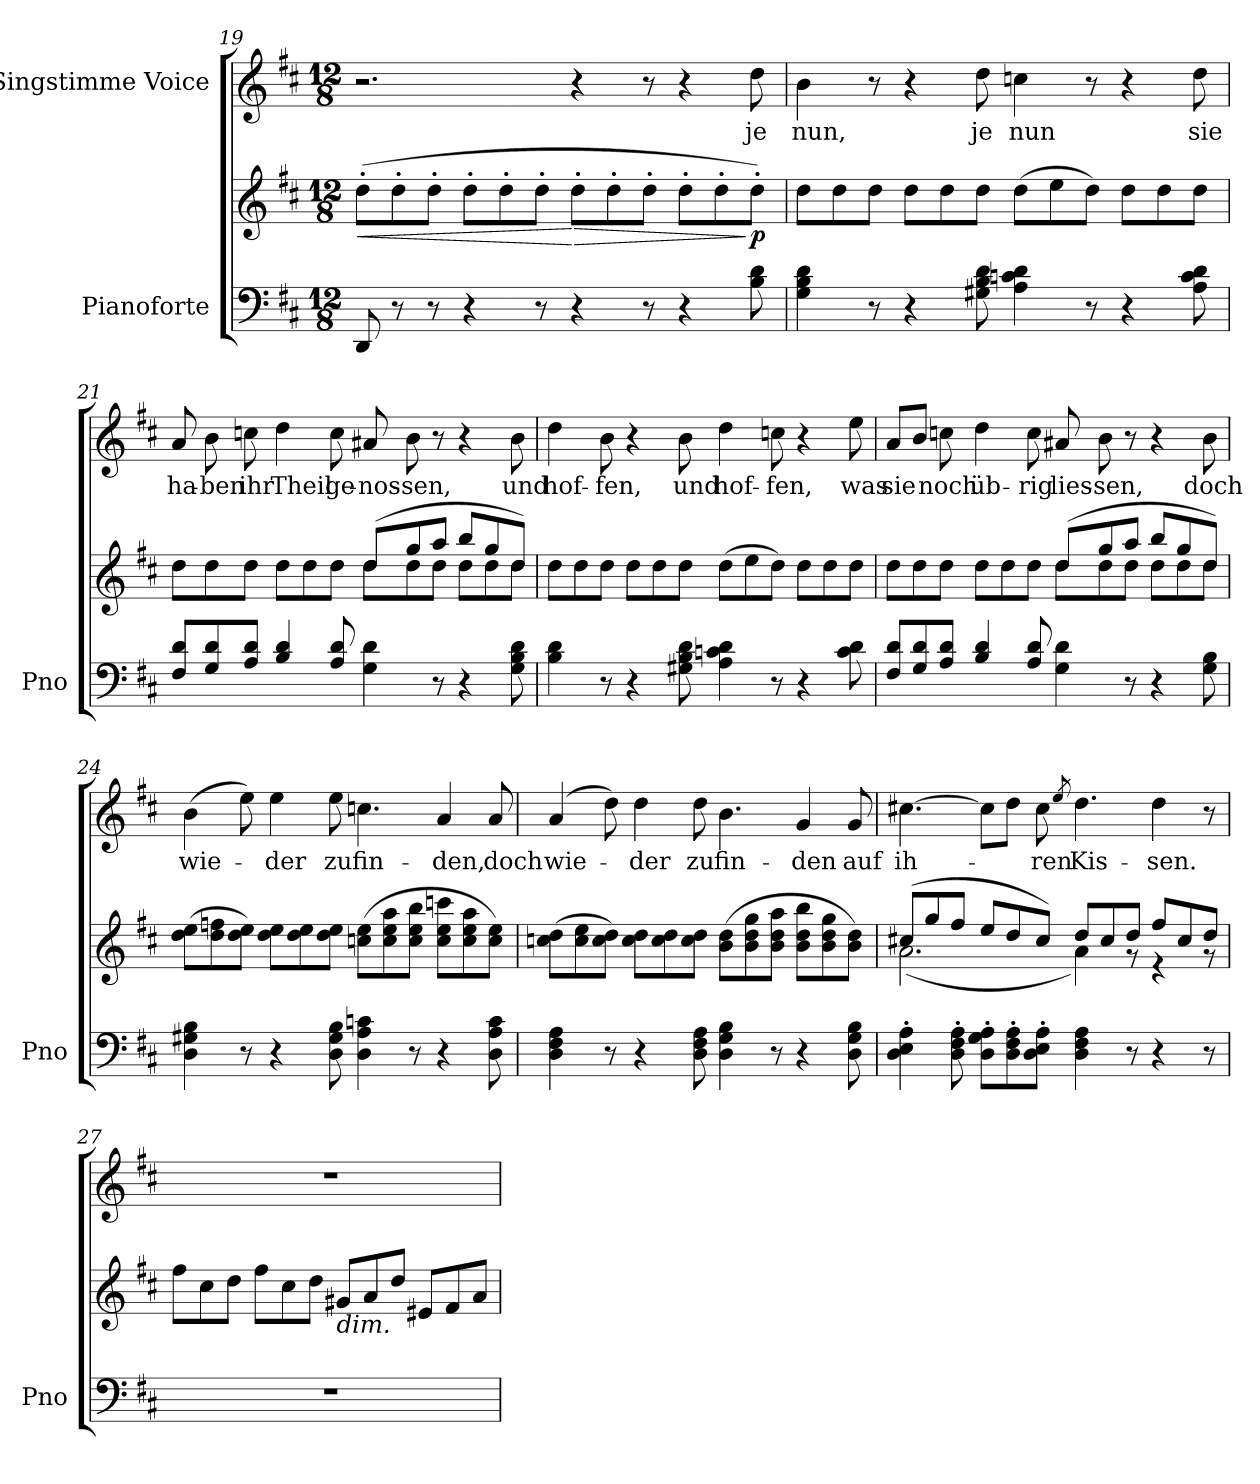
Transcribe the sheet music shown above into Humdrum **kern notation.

**kern	**kern	**dynam	**kern	**text
*part2	*part2	*part2	*part1	*part1
*staff3	*staff2	*staff2/3	*staff1	*staff1
*I"Pianoforte	*	*	*I"Singstimme Voice	*
*I'Pno	*	*	*	*
*clefF4	*clefG2	*	*clefG2	*
*k[f#c#]	*k[f#c#]	*	*k[f#c#]	*
*M12/8	*M12/8	*	*M12/8	*
=19	=19	=19	=19	=19
!	!	!LO:HP:b	!	!
8DD/	(8dd'\L	<	2.r	.
8r	8dd'\	.	.	.
8r	8dd'\J	.	.	.
4r	8dd'\L	.	.	.
.	8dd'\	.	.	.
8r	8dd'\J	.	.	.
!	!	!LO:HP:n=1:b	!	!
4r	8dd'\L	[ >	4r	.
.	8dd'\	.	.	.
8r	8dd'\J	.	8r	.
4r	8dd'\L	.	4r	.
.	8dd'\	.	.	.
!	!	!LO:DY:n=1:b	!	!
8B\ 8d\	8dd'\J)	] p	8dd\	je
=20	=20	=20	=20	=20
4G\ 4B\ 4d\	8dd\L	.	4b\	nun,
.	8dd\	.	.	.
8r	8dd\J	.	8r	.
4r	8dd\L	.	4r	.
.	8dd\	.	.	.
8G#X\ 8B\ 8d\	8dd\J	.	8dd\	je
4A\ 4cn\ 4d\	(8dd\L	.	4ccn\	nun
.	8ee\	.	.	.
8r	8dd\J)	.	8r	.
4r	8dd\L	.	4r	.
.	8dd\	.	.	.
8A\ 8c\ 8d\	8dd\J	.	8dd\	sie
=21	=21	=21	=21	=21
*	*^	*	*	*
8F#/ 8d/L	8dd\L	2ryy	.	8a/	ha-
8G/ 8d/	8dd\	.	.	8b\	-ben
8A/ 8d/J	8dd\J	.	.	8ccn\	ihr
4B/ 4d/	8dd\L	.	.	4dd\	Theil
.	8dd\	4ryy	.	.	.
8A/ 8d/	8dd\J	.	.	8cc\	ge-
4G\ 4d\	(8dd/L	8dd\L	.	8a#X/	-nos-
.	8gg/	8dd\	.	8b\	-sen,
8r	8aa/J	8dd\J	.	8r	.
4r	8bb/L	8dd\L	.	4r	.
.	8gg/	8dd\	.	.	.
8G\ 8B\ 8d\	8dd/J)	8dd\J	.	8b\	und
*	*v	*v	*	*	*
=22	=22	=22	=22	=22
4B\ 4d\	8dd\L	.	4dd\	hof-
.	8dd\	.	.	.
8r	8dd\J	.	8b\	-fen,
4r	8dd\L	.	4r	.
.	8dd\	.	.	.
8G#X\ 8B\ 8d\	8dd\J	.	8b\	und
4A\ 4cn\ 4d\	(8dd\L	.	4dd\	hof-
.	8ee\	.	.	.
8r	8dd\J)	.	8ccn\	-fen,
4r	8dd\L	.	4r	.
.	8dd\	.	.	.
8c\ 8d\	8dd\J	.	8ee\	was
=23	=23	=23	=23	=23
*	*^	*	*	*
8F#/ 8d/L	8dd\L	2ryy	.	8a/L	sie
8G/ 8d/	8dd\	.	.	8b/J	.
8A/ 8d/J	8dd\J	.	.	8ccn\	noch
4B/ 4d/	8dd\L	.	.	4dd\	üb-
.	8dd\	4ryy	.	.	.
8A/ 8d/	8dd\J	.	.	8cc\	-rig
4G\ 4d\	(8dd/L	8dd\L	.	8a#X/	lies-
.	8gg/	8dd\	.	8b\	-sen,
8r	8aa/J	8dd\J	.	8r	.
4r	8bb/L	8dd\L	.	4r	.
.	8gg/	8dd\	.	.	.
8G\ 8B\	8dd/J)	8dd\J	.	8b\	doch
*	*v	*v	*	*	*
=24	=24	=24	=24	=24
4D\ 4G#X\ 4B\	(8dd\ 8ee\L	.	(4b\	wie-
.	8dd\ 8ffn\	.	.	.
8r	8dd\ 8ee\J)	.	8ee\)	.
4r	8dd\ 8ee\L	.	4ee\	-der
.	8dd\ 8ee\	.	.	.
8D\ 8G#\ 8B\	8dd\ 8ee\J	.	8ee\	zu
4D\ 4A\ 4cn\	(8ccn\ 8ee\L	.	4.ccn\	fin-
.	8cc\ 8ee\ 8aa\	.	.	.
8r	8cc\ 8ee\ 8bb\J	.	.	.
4r	8cc\ 8ee\ 8cccn\L	.	4a/	-den,
.	8cc\ 8ee\ 8aa\	.	.	.
8D\ 8A\ 8c\	8cc\ 8ee\J)	.	8a/	doch
=25	=25	=25	=25	=25
4D\ 4F#\ 4A\	(8ccn\ 8dd\L	.	(4a/	wie-
.	8cc\ 8ee\	.	.	.
8r	8cc\ 8dd\J)	.	8dd\)	.
4r	8cc\ 8dd\L	.	4dd\	-der
.	8cc\ 8dd\	.	.	.
8D\ 8F#\ 8A\	8cc\ 8dd\J	.	8dd\	zu
4D\ 4G\ 4B\	(8b\ 8dd\L	.	4.b\	fin-
.	8b\ 8dd\ 8gg\	.	.	.
8r	8b\ 8dd\ 8aa\J	.	.	.
4r	8b\ 8dd\ 8bb\L	.	4g/	-den
.	8b\ 8dd\ 8gg\	.	.	.
8D\ 8G\ 8B\	8b\ 8dd\J)	.	8g/	auf
=26	=26	=26	=26	=26
*	*^	*	*	*
4D\' 4E\' 4A\'	(8cc#X/L	(2.a\	.	[4.cc#X\	ih-
.	8gg/	.	.	.	.
8D\' 8F#\' 8A\'	8ff#/J	.	.	.	.
8D\' 8G\' 8A\'L	8ee/L	.	.	8cc#\L]	.
8D\' 8F#\' 8A\'	8dd/	.	.	8dd\J	.
8D\' 8E\' 8A\'J	8cc#/J)	.	.	8cc#\	-ren
.	.	.	.	8qee/	.
4D\ 4F#\ 4A\	8dd/L	4a\)	.	4.dd\	Kis-
.	8cc#/	.	.	.	.
8r	8dd/J	8r	.	.	.
4r	8ff#/L	4r	.	4dd\	-sen.
.	8cc#/	.	.	.	.
8r	8dd/J	8r	.	8r	.
*	*v	*v	*	*	*
=27	=27	=27	=27	=27
1.r	8ff#\L	.	1.r	.
.	8cc#\	.	.	.
.	8dd\J	.	.	.
.	8ff#\L	.	.	.
.	8cc#\	.	.	.
.	8dd\J	.	.	.
!	!LO:TX:b:i:t=dim.	!	!	!
.	8g#X/L	.	.	.
.	8a/	.	.	.
.	8dd/J	.	.	.
.	8e#X/L	.	.	.
.	8f#/	.	.	.
.	8a/J	.	.	.
=	=	=	=	=
*-	*-	*-	*-	*-
